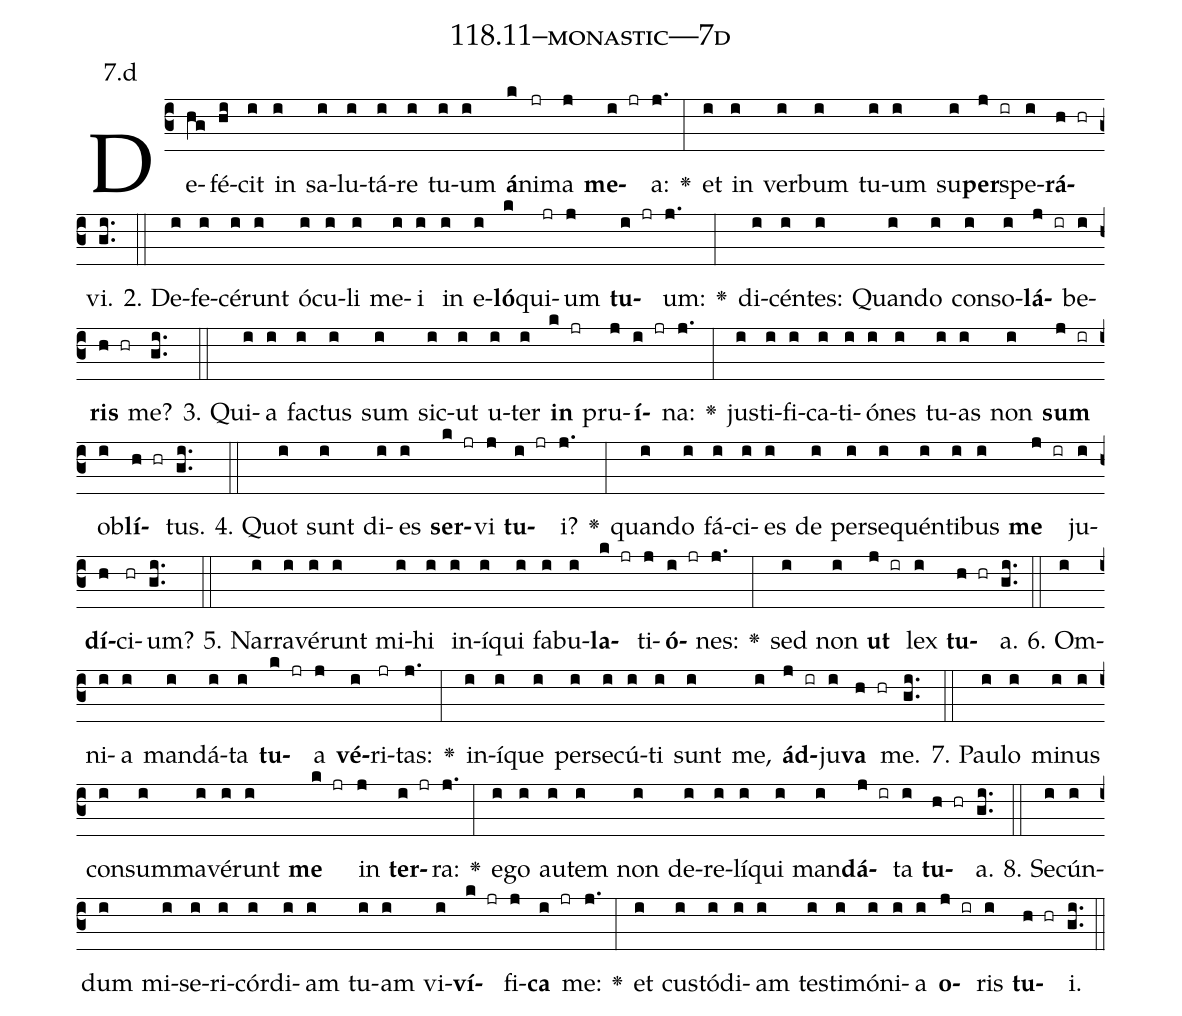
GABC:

name: 118.11--monastic---7d;
annotation: 7.d;
%%
(c3)De(hg)fé(hi)cit(i) in(i) sa(i)lu(i)tá(i)re(i) tu(i)um(i) <b>á</b>(k)ni(jr)ma(j) <b>me</b>(i jr)a:(j.) <v>\greheightstar</v>(:) et(i) in(i) ver(i)bum(i) tu(i)um(i) su(i)<b>per</b>(j ir)spe(i)<b>rá</b>(h hr)vi.(gi..) (::)
2. De(i)fe(i)cé(i)runt(i) ó(i)cu(i)li(i) me(i)i(i) in(i) e(i)<b>ló</b>(k)qui(jr)um(j) <b>tu</b>(i jr)um:(j.) <v>\greheightstar</v>(:) di(i)cén(i)tes:(i) Quan(i)do(i) con(i)so(i)<b>lá</b>(j ir)be(i)<b>ris</b>(h hr) me?(gi..) (::)
3. Qui(i)a(i) fac(i)tus(i) sum(i) sic(i)ut(i) u(i)ter(i) <b>in</b>(k jr) pru(j)<b>í</b>(i jr)na:(j.) <v>\greheightstar</v>(:) jus(i)ti(i)fi(i)ca(i)ti(i)ó(i)nes(i) tu(i)as(i) non(i) <b>sum</b>(j ir) ob(i)<b>lí</b>(h hr)tus.(gi..) (::)
4. Quot(i) sunt(i) di(i)es(i) <b>ser</b>(k jr)vi(j) <b>tu</b>(i jr)i?(j.) <v>\greheightstar</v>(:) quan(i)do(i) fá(i)ci(i)es(i) de(i) per(i)se(i)quén(i)ti(i)bus(i) <b>me</b>(j ir) ju(i)<b>dí</b>(h)ci(hr)um?(gi..) (::)
5. Nar(i)ra(i)vé(i)runt(i) mi(i)hi(i) in(i)í(i)qui(i) fa(i)bu(i)<b>la</b>(k jr)ti(j)<b>ó</b>(i jr)nes:(j.) <v>\greheightstar</v>(:) sed(i) non(i) <b>ut</b>(j ir) lex(i) <b>tu</b>(h hr)a.(gi..) (::)
6. Om(i)ni(i)a(i) man(i)dá(i)ta(i) <b>tu</b>(k jr)a(j) <b>vé</b>(i)ri(jr)tas:(j.) <v>\greheightstar</v>(:) in(i)í(i)que(i) per(i)se(i)cú(i)ti(i) sunt(i) me,(i) <b>ád</b>(j ir)ju(i)<b>va</b>(h hr) me.(gi..) (::)
7. Pau(i)lo(i) mi(i)nus(i) con(i)sum(i)ma(i)vé(i)runt(i) <b>me</b>(k jr) in(j) <b>ter</b>(i jr)ra:(j.) <v>\greheightstar</v>(:) e(i)go(i) au(i)tem(i) non(i) de(i)re(i)lí(i)qui(i) man(i)<b>dá</b>(j ir)ta(i) <b>tu</b>(h hr)a.(gi..) (::)
8. Se(i)cún(i)dum(i) mi(i)se(i)ri(i)cór(i)di(i)am(i) tu(i)am(i) vi(i)<b>ví</b>(k jr)fi(j)<b>ca</b>(i jr) me:(j.) <v>\greheightstar</v>(:) et(i) cus(i)tó(i)di(i)am(i) tes(i)ti(i)mó(i)ni(i)a(i) <b>o</b>(j ir)ris(i) <b>tu</b>(h hr)i.(gi..) (::)
